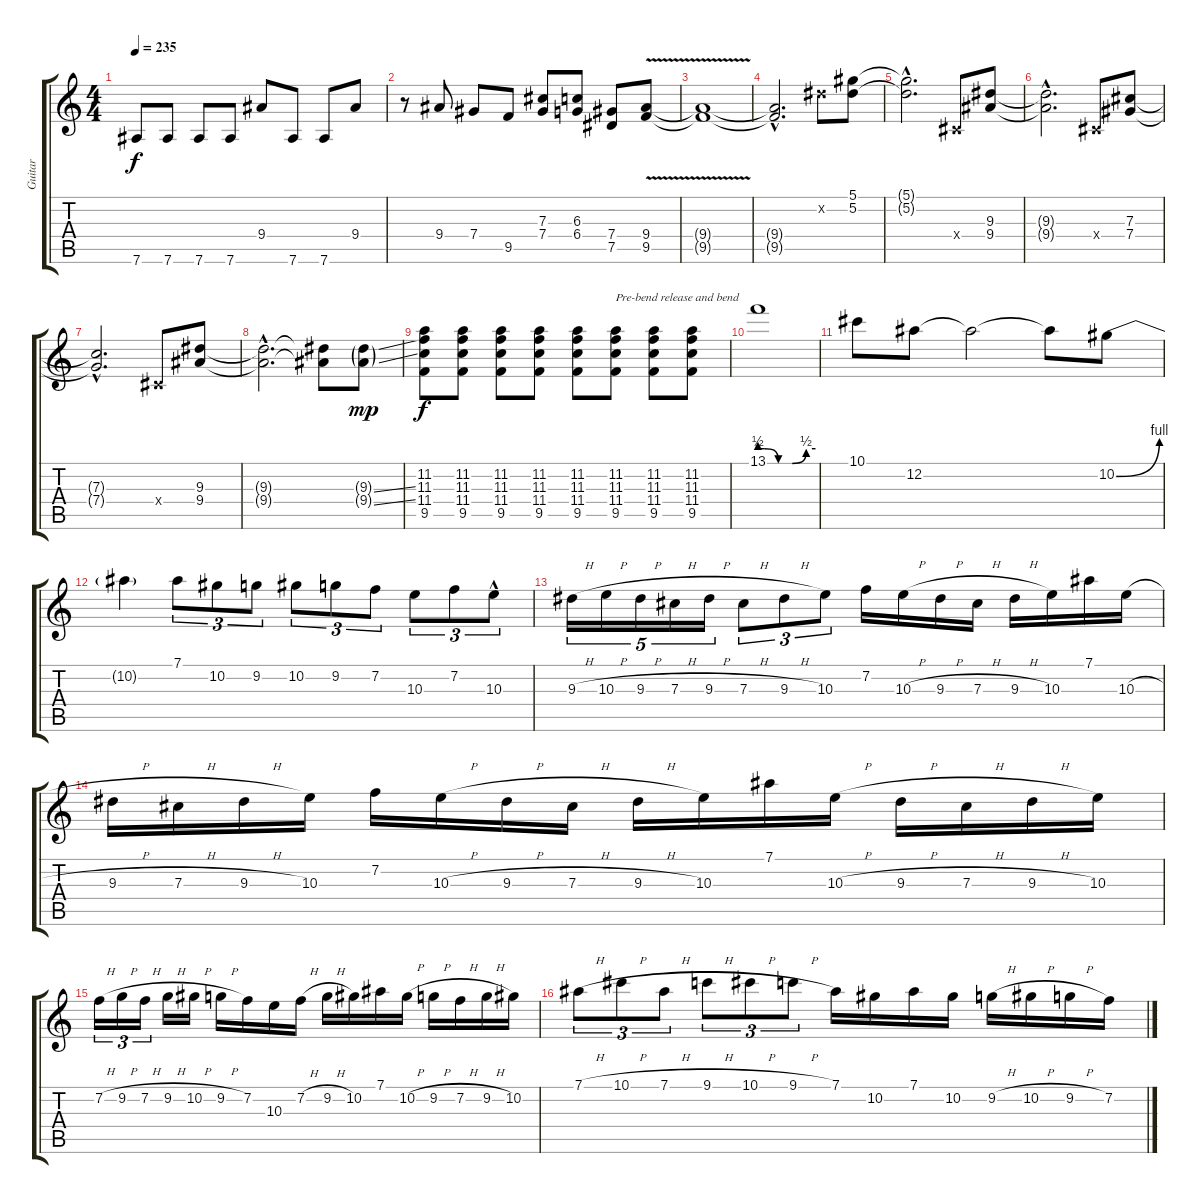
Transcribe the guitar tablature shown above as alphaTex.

\track ("Guitar" "Guitar") {instrument overdrivenguitar}
\staff {score tabs}
\tuning (Eb4 Bb3 Gb3 Db3 Ab2 Eb2) {hide}
\ts (4 4)
\tempo 235
\clef g2
\ks c
7.6{t}.8{dy f} 7.6.8 7.6.8 7.6.8 9.4.8 7.6.8 7.6.8 9.4.8 |
r.8 9.4.8 7.4.8 9.5.8 (7.3 7.4).8 (6.3 6.4).8 (7.4 7.5).8 (9.4{v} 9.5{v}).8 |
(9.4{t} 9.5{t}).1 |
(9.4{hac t} 9.5{hac t}).2{d} 5.2{x}.8 (5.1 5.2).8 |
(5.1{hac t} 5.2{hac t}).2{d} 0.4{x}.8 (9.3 9.4).8 |
(9.3{hac t} 9.4{hac t}).2{d} 0.4{x}.8 (7.3 7.4).8 |
(7.3{hac t} 7.4{hac t}).2{d} 0.4{x}.8 (9.3 9.4).8 |
(9.3{hac t} 9.4{hac t}).2{d} (9.3{t} 9.4{t}).8 (9.3{ss g} 9.4{ss g}).8{dy mp} |
(11.2 11.3 11.4 9.5).8{dy f volume 14} (11.2 11.3 11.4 9.5).8 (11.2 11.3 11.4 9.5).8 (11.2 11.3 11.4 9.5).8 (11.2 11.3 11.4 9.5).8 (11.2 11.3 11.4 9.5).8{txt "Pre-bend release and bend"} (11.2 11.3 11.4 9.5).8 (11.2 11.3 11.4 9.5).8 |
13.1{be (custom 0 2 5 2 20 0 35 0 50 2 60 2)}.1{volume 16} |
10.1.8 12.2.8 12.2{t}.2 12.2{t}.8 10.2{be (bend 0 0 60 4)}.8 |
10.2{t}.4 7.1.8{tu (3 2)} 10.2.8{tu (3 2)} 9.2.8{tu (3 2)} 10.2.8{tu (3 2)} 9.2.8{tu (3 2)} 7.2.8{tu (3 2)} 10.3.8{tu (3 2)} 7.2.8{tu (3 2)} 10.3{hac}.8{tu (3 2)} |
9.3{h}.16{tu (5 4)} 10.3{h}.16{tu (5 4)} 9.3{h}.16{tu (5 4)} 7.3{h}.16{tu (5 4)} 9.3{h}.16{tu (5 4)} 7.3{h}.8{tu (3 2)} 9.3{h}.8{tu (3 2)} 10.3.8{tu (3 2)} 7.2.16 10.3{h}.16 9.3{h}.16 7.3{h}.16 9.3{h}.16 10.3.16 7.1.16 10.3{h}.16 |
9.3{h}.16 7.3{h}.16 9.3{h}.16 10.3.16 7.2.16 10.3{h}.16 9.3{h}.16 7.3{h}.16 9.3{h}.16 10.3.16 7.1.16 10.3{h}.16 9.3{h}.16 7.3{h}.16 9.3{h}.16 10.3.16 |
7.2{h}.16{tu (3 2)} 9.2{h}.16{tu (3 2)} 7.2{h}.16{tu (3 2)} 9.2{h}.16 10.2{h}.16 9.2{h}.16 7.2.16 10.3.16 7.2{h}.16 9.2{h}.16 10.2.16 7.1.16 10.2{h}.16 9.2{h}.16 7.2{h}.16 9.2{h}.16 10.2.16 |
7.1{h}.8{tu (3 2)} 10.1{h}.8{tu (3 2)} 7.1{h}.8{tu (3 2)} 9.1{h}.8{tu (3 2)} 10.1{h}.8{tu (3 2)} 9.1{h}.8{tu (3 2)} 7.1.16 10.2.16 7.1.16 10.2.16 9.2{h}.16 10.2{h}.16 9.2{h}.16 7.2.16
